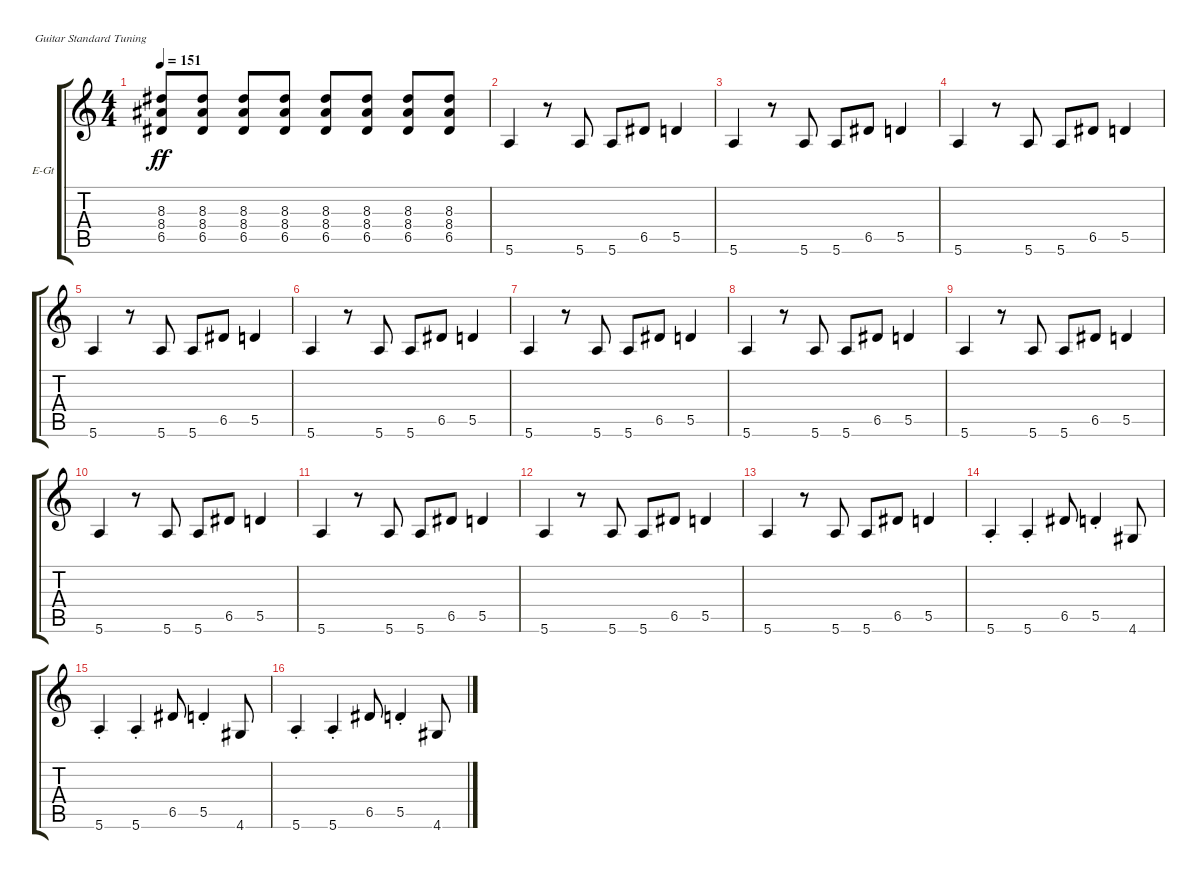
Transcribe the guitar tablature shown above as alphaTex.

\defaultSystemsLayout 4
\bracketExtendMode groupsimilarinstruments
\firstSystemTrackNameOrientation horizontal
\otherSystemsTrackNameOrientation horizontal
\track ("Cook" "E-Gt") {instrument electricguitarclean}
\staff {score tabs}
\tuning (E4 B3 G3 D3 A2 E2)
\ts (4 4)
\tempo 151
\clef g2
\ks c
(6.5 8.4 8.3).8{dy ff} (6.5 8.4 8.3).8 (6.5 8.4 8.3).8 (6.5 8.4 8.3).8 (6.5 8.4 8.3).8 (6.5 8.4 8.3).8 (6.5 8.4 8.3).8 (6.5 8.4 8.3).8 |
5.6.4 r.8 5.6.8 5.6.8 6.5.8 5.5.4 |
5.6.4 r.8 5.6.8 5.6.8 6.5.8 5.5.4 |
5.6.4 r.8 5.6.8 5.6.8 6.5.8 5.5.4 |
5.6.4 r.8 5.6.8 5.6.8 6.5.8 5.5.4 |
5.6.4 r.8 5.6.8 5.6.8 6.5.8 5.5.4 |
5.6.4 r.8 5.6.8 5.6.8 6.5.8 5.5.4 |
5.6.4 r.8 5.6.8 5.6.8 6.5.8 5.5.4 |
5.6.4 r.8 5.6.8 5.6.8 6.5.8 5.5.4 |
5.6.4 r.8 5.6.8 5.6.8 6.5.8 5.5.4 |
5.6.4 r.8 5.6.8 5.6.8 6.5.8 5.5.4 |
5.6.4 r.8 5.6.8 5.6.8 6.5.8 5.5.4 |
5.6.4 r.8 5.6.8 5.6.8 6.5.8 5.5.4 |
5.6{st}.4 5.6{st}.4 6.5.8 5.5{st}.4 4.6.8 |
5.6{st}.4 5.6{st}.4 6.5.8 5.5{st}.4 4.6.8 |
5.6{st}.4 5.6{st}.4 6.5.8 5.5{st}.4 4.6.8
